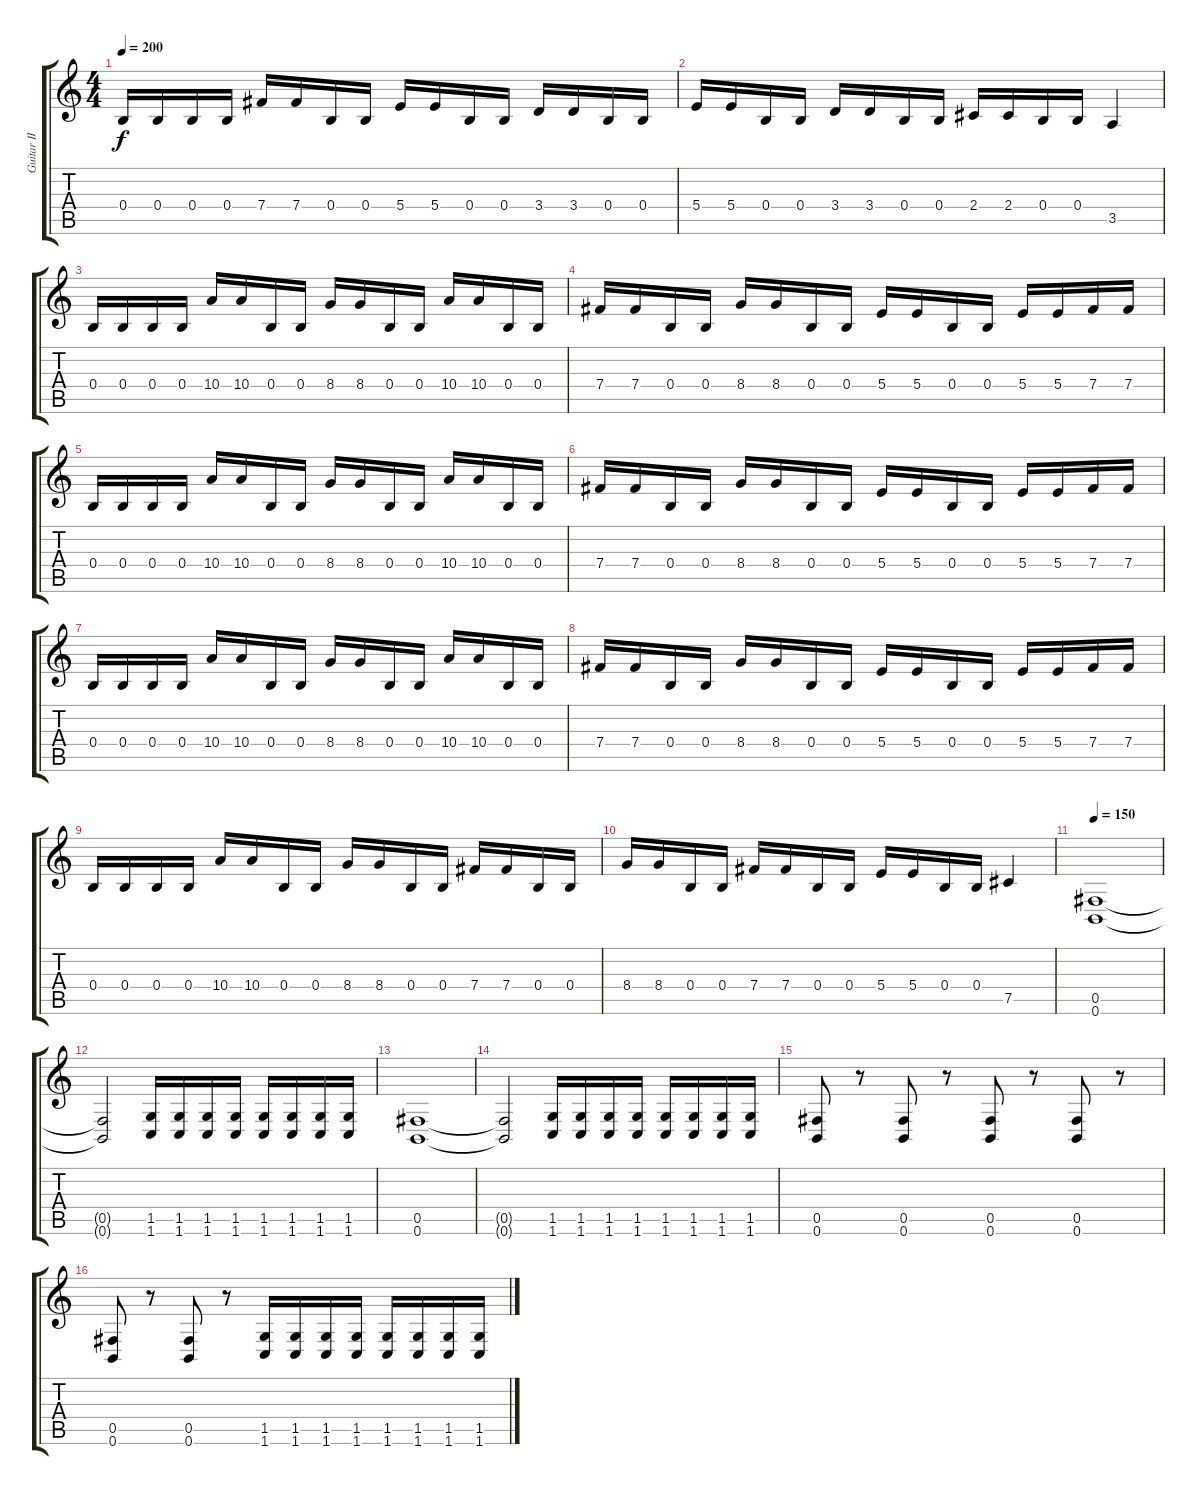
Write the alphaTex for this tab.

\track ("Guitar II" "Guitar II") {instrument distortionguitar bank 255}
\staff {score tabs}
\tuning (Db4 Ab3 E3 B2 Gb2 B1) {hide}
\ts (4 4)
\tempo 200
\clef g2
\ks c
0.4.16{dy f} 0.4.16 0.4.16 0.4.16 7.4.16 7.4.16 0.4.16 0.4.16 5.4.16 5.4.16 0.4.16 0.4.16 3.4.16 3.4.16 0.4.16 0.4.16 |
5.4.16 5.4.16 0.4.16 0.4.16 3.4.16 3.4.16 0.4.16 0.4.16 2.4.16 2.4.16 0.4.16 0.4.16 3.5.4 |
0.4.16 0.4.16 0.4.16 0.4.16 10.4.16 10.4.16 0.4.16 0.4.16 8.4.16 8.4.16 0.4.16 0.4.16 10.4.16 10.4.16 0.4.16 0.4.16 |
7.4.16 7.4.16 0.4.16 0.4.16 8.4.16 8.4.16 0.4.16 0.4.16 5.4.16 5.4.16 0.4.16 0.4.16 5.4.16 5.4.16 7.4.16 7.4.16 |
0.4.16 0.4.16 0.4.16 0.4.16 10.4.16 10.4.16 0.4.16 0.4.16 8.4.16 8.4.16 0.4.16 0.4.16 10.4.16 10.4.16 0.4.16 0.4.16 |
7.4.16 7.4.16 0.4.16 0.4.16 8.4.16 8.4.16 0.4.16 0.4.16 5.4.16 5.4.16 0.4.16 0.4.16 5.4.16 5.4.16 7.4.16 7.4.16 |
0.4.16 0.4.16 0.4.16 0.4.16 10.4.16 10.4.16 0.4.16 0.4.16 8.4.16 8.4.16 0.4.16 0.4.16 10.4.16 10.4.16 0.4.16 0.4.16 |
7.4.16 7.4.16 0.4.16 0.4.16 8.4.16 8.4.16 0.4.16 0.4.16 5.4.16 5.4.16 0.4.16 0.4.16 5.4.16 5.4.16 7.4.16 7.4.16 |
0.4.16 0.4.16 0.4.16 0.4.16 10.4.16 10.4.16 0.4.16 0.4.16 8.4.16 8.4.16 0.4.16 0.4.16 7.4.16 7.4.16 0.4.16 0.4.16 |
8.4.16 8.4.16 0.4.16 0.4.16 7.4.16 7.4.16 0.4.16 0.4.16 5.4.16 5.4.16 0.4.16 0.4.16 7.5.4 |
\tempo 150
(0.5 0.6).1 |
(0.5{t} 0.6{t}).2 (1.5 1.6).16 (1.5 1.6).16 (1.5 1.6).16 (1.5 1.6).16 (1.5 1.6).16 (1.5 1.6).16 (1.5 1.6).16 (1.5 1.6).16 |
(0.5 0.6).1 |
(0.5{t} 0.6{t}).2 (1.5 1.6).16 (1.5 1.6).16 (1.5 1.6).16 (1.5 1.6).16 (1.5 1.6).16 (1.5 1.6).16 (1.5 1.6).16 (1.5 1.6).16 |
(0.5 0.6).8 r.8 (0.5 0.6).8 r.8 (0.5 0.6).8 r.8 (0.5 0.6).8 r.8 |
(0.5 0.6).8 r.8 (0.5 0.6).8 r.8 (1.5 1.6).16 (1.5 1.6).16 (1.5 1.6).16 (1.5 1.6).16 (1.5 1.6).16 (1.5 1.6).16 (1.5 1.6).16 (1.5 1.6).16
